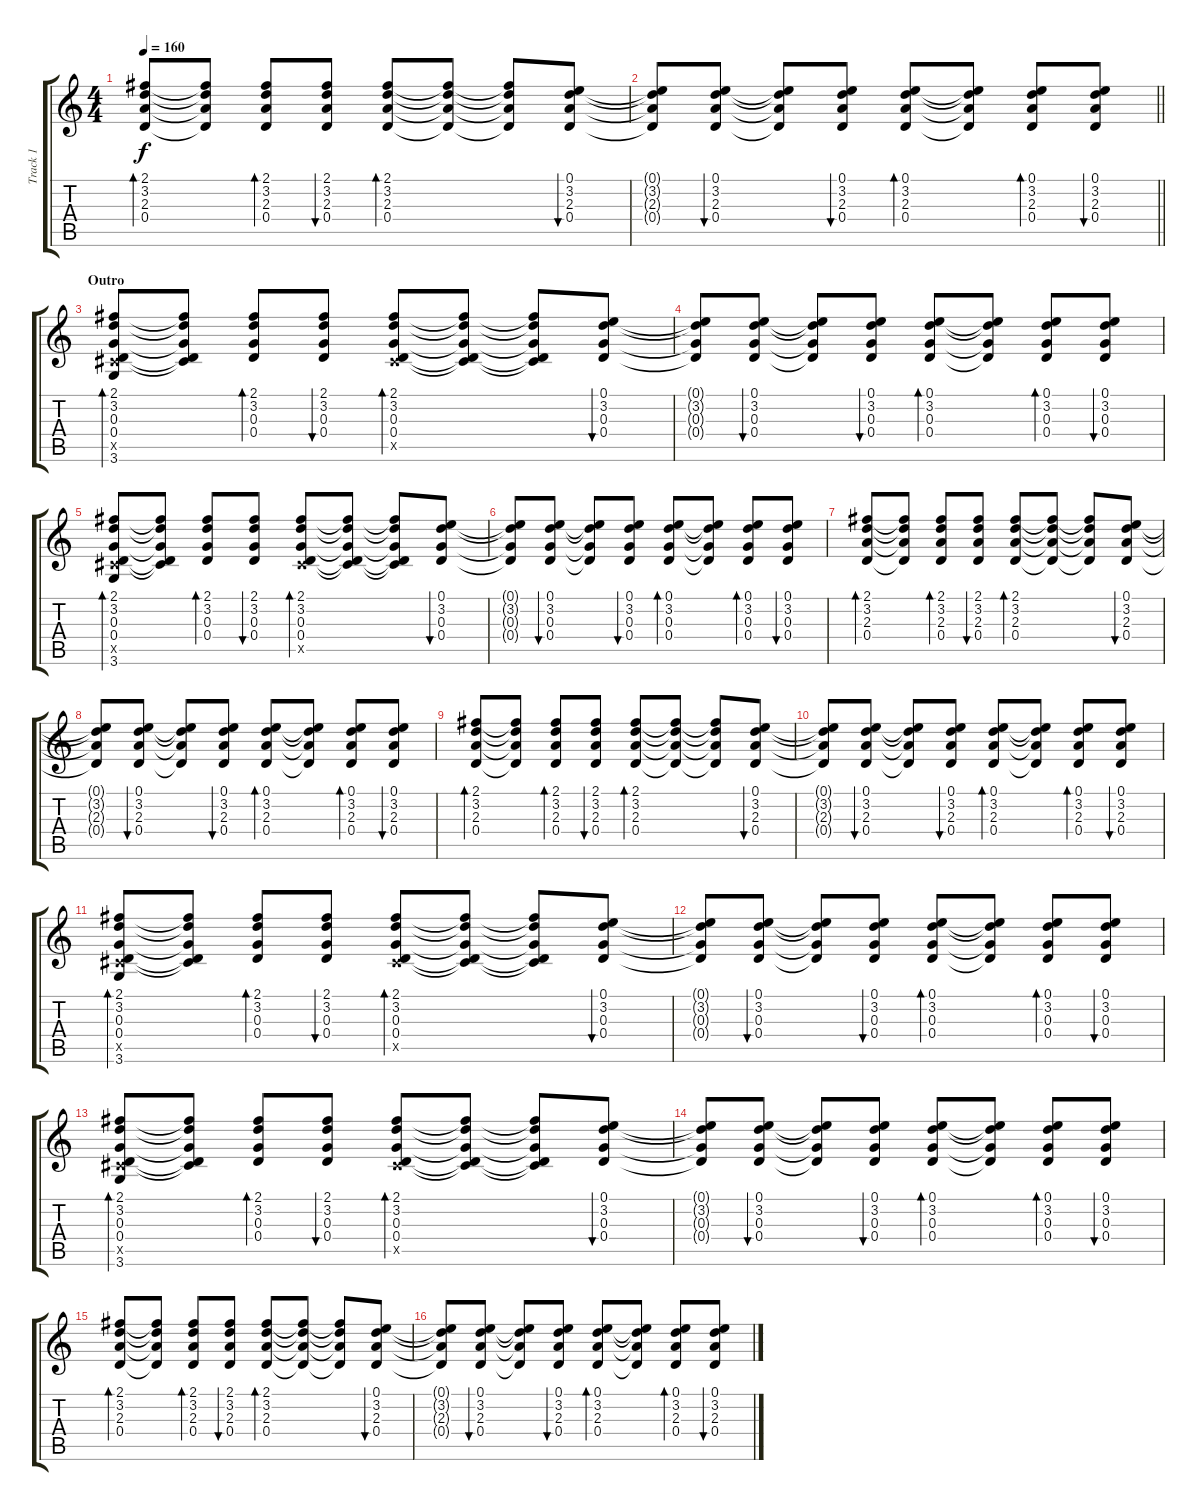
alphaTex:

\track ("Track 1" "Track 1") {instrument acousticguitarsteel}
\staff {score tabs}
\tuning (E4 B3 G3 D3 A2 E2) {hide}
\ts (4 4)
\tempo 160
\clef g2
\ks c
(2.1 3.2 2.3 0.4).8{bd 60 dy f} (2.1{t} 3.2{t} 2.3{t} 0.4{t}).8 (2.1 3.2 2.3 0.4).8{bd 60} (2.1 3.2 2.3 0.4).8{bu 60} (2.1 3.2 2.3 0.4).8{bd 60} (2.1{t} 3.2{t} 2.3{t} 0.4{t}).8 (2.1{t} 3.2{t} 2.3{t} 0.4{t}).8 (0.1 3.2 2.3 0.4).8{bu 60} |
\barLineRight lightlight
(0.1{t} 3.2{t} 2.3{t} 0.4{t}).8 (0.1 3.2 2.3 0.4).8{bu 60} (0.1{t} 3.2{t} 2.3{t} 0.4{t}).8 (0.1 3.2 2.3 0.4).8{bu 60} (0.1 3.2 2.3 0.4).8{bd 60} (0.1{t} 3.2{t} 2.3{t} 0.4{t}).8 (0.1 3.2 2.3 0.4).8{bd 60} (0.1 3.2 2.3 0.4).8{bu 60} |
\section ("" "Outro")
(2.1 3.2 0.3 0.4 4.5{x} 3.6).8{bd 60} (2.1{t} 3.2{t} 0.3{t} 0.4{t} 4.5{t}).8 (2.1 3.2 0.3 0.4).8{bd 60} (2.1 3.2 0.3 0.4).8{bu 60} (2.1 3.2 0.3 0.4 4.5{x}).8{bd 60} (2.1{t} 3.2{t} 0.3{t} 0.4{t} 4.5{t}).8 (2.1{t} 3.2{t} 0.3{t} 0.4{t} 4.5{t}).8 (0.1 3.2 0.3 0.4).8{bu 60} |
(0.1{t} 3.2{t} 0.3{t} 0.4{t}).8 (0.1 3.2 0.3 0.4).8{bu 60} (0.1{t} 3.2{t} 0.3{t} 0.4{t}).8 (0.1 3.2 0.3 0.4).8{bu 60} (0.1 3.2 0.3 0.4).8{bd 60} (0.1{t} 3.2{t} 0.3{t} 0.4{t}).8 (0.1 3.2 0.3 0.4).8{bd 60} (0.1 3.2 0.3 0.4).8{bu 60} |
(2.1 3.2 0.3 0.4 4.5{x} 3.6).8{bd 60} (2.1{t} 3.2{t} 0.3{t} 0.4{t} 4.5{t}).8 (2.1 3.2 0.3 0.4).8{bd 60} (2.1 3.2 0.3 0.4).8{bu 60} (2.1 3.2 0.3 0.4 4.5{x}).8{bd 60} (2.1{t} 3.2{t} 0.3{t} 0.4{t} 4.5{t}).8 (2.1{t} 3.2{t} 0.3{t} 0.4{t} 4.5{t}).8 (0.1 3.2 0.3 0.4).8{bu 60} |
(0.1{t} 3.2{t} 0.3{t} 0.4{t}).8 (0.1 3.2 0.3 0.4).8{bu 60} (0.1{t} 3.2{t} 0.3{t} 0.4{t}).8 (0.1 3.2 0.3 0.4).8{bu 60} (0.1 3.2 0.3 0.4).8{bd 60} (0.1{t} 3.2{t} 0.3{t} 0.4{t}).8 (0.1 3.2 0.3 0.4).8{bd 60} (0.1 3.2 0.3 0.4).8{bu 60} |
(2.1 3.2 2.3 0.4).8{bd 60} (2.1{t} 3.2{t} 2.3{t} 0.4{t}).8 (2.1 3.2 2.3 0.4).8{bd 60} (2.1 3.2 2.3 0.4).8{bu 60} (2.1 3.2 2.3 0.4).8{bd 60} (2.1{t} 3.2{t} 2.3{t} 0.4{t}).8 (2.1{t} 3.2{t} 2.3{t} 0.4{t}).8 (0.1 3.2 2.3 0.4).8{bu 60} |
(0.1{t} 3.2{t} 2.3{t} 0.4{t}).8 (0.1 3.2 2.3 0.4).8{bu 60} (0.1{t} 3.2{t} 2.3{t} 0.4{t}).8 (0.1 3.2 2.3 0.4).8{bu 60} (0.1 3.2 2.3 0.4).8{bd 60} (0.1{t} 3.2{t} 2.3{t} 0.4{t}).8 (0.1 3.2 2.3 0.4).8{bd 60} (0.1 3.2 2.3 0.4).8{bu 60} |
(2.1 3.2 2.3 0.4).8{bd 60} (2.1{t} 3.2{t} 2.3{t} 0.4{t}).8 (2.1 3.2 2.3 0.4).8{bd 60} (2.1 3.2 2.3 0.4).8{bu 60} (2.1 3.2 2.3 0.4).8{bd 60} (2.1{t} 3.2{t} 2.3{t} 0.4{t}).8 (2.1{t} 3.2{t} 2.3{t} 0.4{t}).8 (0.1 3.2 2.3 0.4).8{bu 60} |
(0.1{t} 3.2{t} 2.3{t} 0.4{t}).8 (0.1 3.2 2.3 0.4).8{bu 60} (0.1{t} 3.2{t} 2.3{t} 0.4{t}).8 (0.1 3.2 2.3 0.4).8{bu 60} (0.1 3.2 2.3 0.4).8{bd 60} (0.1{t} 3.2{t} 2.3{t} 0.4{t}).8 (0.1 3.2 2.3 0.4).8{bd 60} (0.1 3.2 2.3 0.4).8{bu 60} |
(2.1 3.2 0.3 0.4 4.5{x} 3.6).8{bd 60} (2.1{t} 3.2{t} 0.3{t} 0.4{t} 4.5{t}).8 (2.1 3.2 0.3 0.4).8{bd 60} (2.1 3.2 0.3 0.4).8{bu 60} (2.1 3.2 0.3 0.4 4.5{x}).8{bd 60} (2.1{t} 3.2{t} 0.3{t} 0.4{t} 4.5{t}).8 (2.1{t} 3.2{t} 0.3{t} 0.4{t} 4.5{t}).8 (0.1 3.2 0.3 0.4).8{bu 60} |
(0.1{t} 3.2{t} 0.3{t} 0.4{t}).8 (0.1 3.2 0.3 0.4).8{bu 60} (0.1{t} 3.2{t} 0.3{t} 0.4{t}).8 (0.1 3.2 0.3 0.4).8{bu 60} (0.1 3.2 0.3 0.4).8{bd 60} (0.1{t} 3.2{t} 0.3{t} 0.4{t}).8 (0.1 3.2 0.3 0.4).8{bd 60} (0.1 3.2 0.3 0.4).8{bu 60} |
(2.1 3.2 0.3 0.4 4.5{x} 3.6).8{bd 60} (2.1{t} 3.2{t} 0.3{t} 0.4{t} 4.5{t}).8 (2.1 3.2 0.3 0.4).8{bd 60} (2.1 3.2 0.3 0.4).8{bu 60} (2.1 3.2 0.3 0.4 4.5{x}).8{bd 60} (2.1{t} 3.2{t} 0.3{t} 0.4{t} 4.5{t}).8 (2.1{t} 3.2{t} 0.3{t} 0.4{t} 4.5{t}).8 (0.1 3.2 0.3 0.4).8{bu 60} |
(0.1{t} 3.2{t} 0.3{t} 0.4{t}).8 (0.1 3.2 0.3 0.4).8{bu 60} (0.1{t} 3.2{t} 0.3{t} 0.4{t}).8 (0.1 3.2 0.3 0.4).8{bu 60} (0.1 3.2 0.3 0.4).8{bd 60} (0.1{t} 3.2{t} 0.3{t} 0.4{t}).8 (0.1 3.2 0.3 0.4).8{bd 60} (0.1 3.2 0.3 0.4).8{bu 60} |
(2.1 3.2 2.3 0.4).8{bd 60} (2.1{t} 3.2{t} 2.3{t} 0.4{t}).8 (2.1 3.2 2.3 0.4).8{bd 60} (2.1 3.2 2.3 0.4).8{bu 60} (2.1 3.2 2.3 0.4).8{bd 60} (2.1{t} 3.2{t} 2.3{t} 0.4{t}).8 (2.1{t} 3.2{t} 2.3{t} 0.4{t}).8 (0.1 3.2 2.3 0.4).8{bu 60} |
(0.1{t} 3.2{t} 2.3{t} 0.4{t}).8 (0.1 3.2 2.3 0.4).8{bu 60} (0.1{t} 3.2{t} 2.3{t} 0.4{t}).8 (0.1 3.2 2.3 0.4).8{bu 60} (0.1 3.2 2.3 0.4).8{bd 60} (0.1{t} 3.2{t} 2.3{t} 0.4{t}).8 (0.1 3.2 2.3 0.4).8{bd 60} (0.1 3.2 2.3 0.4).8{bu 60}
